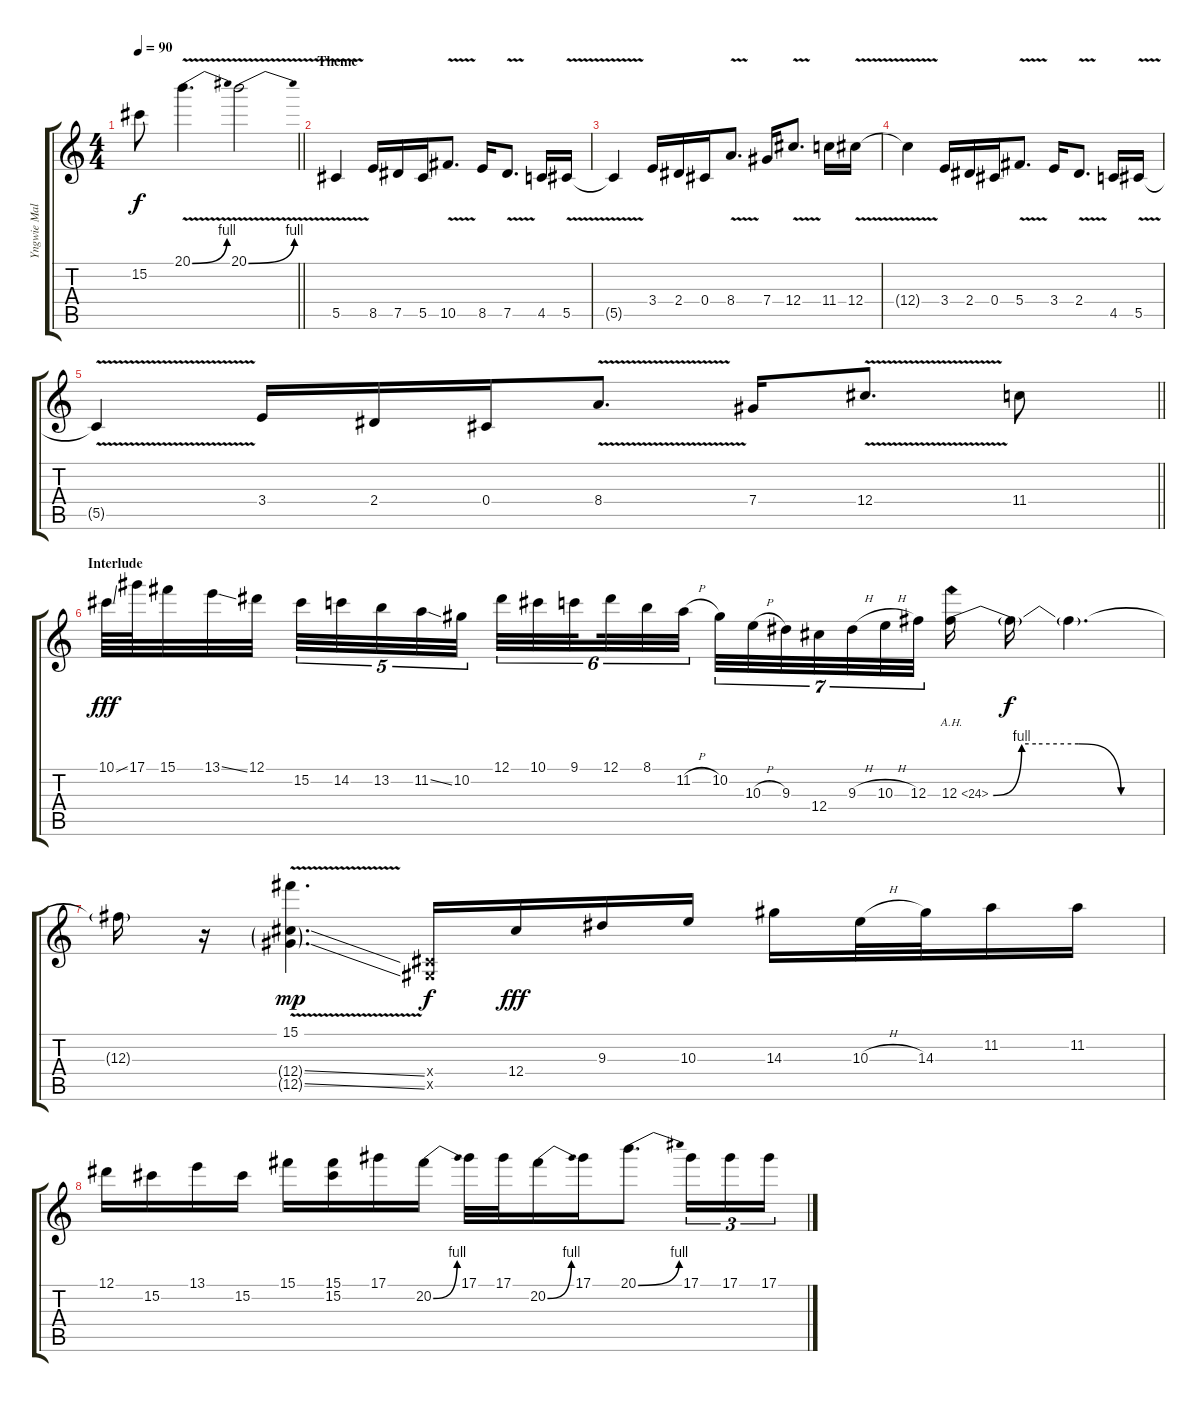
\track ("Yngwie Malmsteen" "Yngwie Mal") {instrument overdrivenguitar}
\staff {score tabs}
\tuning (Eb4 Bb3 Gb3 Db3 Ab2 Eb2) {hide}
\ts (4 4)
\tempo 90
\clef g2
\barLineRight lightlight
\ks c
15.2{t}.8{dy f} 20.1{be (bend 0 0 60 4) v}.4{d} 20.1{be (bend 0 0 60 4) v}.2 |
\section ("" "Theme")
5.5{v}.4 8.5.16 7.5.16 5.5.16 10.5{v}.8{d} 8.5.16 7.5{v}.8{d} 4.5.16 5.5{v}.16 |
5.5{t}.4 3.4.16 2.4.16 0.4.16 8.4{v}.8{d} 7.4.16 12.4{v}.8{d} 11.4.16 12.4{v}.16 |
12.4{t}.4 3.4.16 2.4.16 0.4.16 5.4{v}.8{d} 3.4.16 2.4{v}.8{d} 4.5.16 5.5{v}.16 |
\barLineRight lightlight
5.5{t}.4 3.4.16 2.4.16 0.4.16 8.4{v}.8{d} 7.4.16 12.4{v}.8{d} 11.4.8 |
\section ("" "Interlude")
10.1{ss}.64{dy fff} 17.1.64 15.1.32 13.1{ss}.32 12.1.32{beam splitsecondary} 15.2.32{tu (5 4)} 14.2.32{tu (5 4)} 13.2.32{tu (5 4)} 11.2{ss}.32{tu (5 4)} 10.2.32{tu (5 4)} 12.1.32{tu (6 4)} 10.1.32{tu (6 4)} 9.1.32{tu (6 4) beam splitsecondary} 12.1.32{tu (6 4)} 8.1.32{tu (6 4)} 11.2{h}.32{tu (6 4) beam splitsecondary} 10.2.32{tu (7 4)} 10.3{h}.32{tu (7 4)} 9.3.32{tu (7 4)} 12.4.32{tu (7 4)} 9.3{h}.32{tu (7 4)} 10.3{h}.32{tu (7 4)} 12.3.32{tu (7 4)} 12.3{be (custom 0 0 10 4 15 4 30 4 45 0 60 0) ah 12}.16 12.3{t}.16{dy f} 12.3{t}.4{d} |
12.3{t}.16 r.16 (15.1{v} 12.4{v ss g} 12.5{v ss g}).4{d dy mp} (0.4{x} 0.5{x}).16{dy f} 12.4.16{dy fff} 9.3.16 10.3.16 14.3.16 10.3{h}.32 14.3.32 11.2.16 11.2.16 |
12.1.16 15.2.16 13.1.16 15.2.16 15.1.16 (15.1 15.2).16 17.1.16 20.2{be (bend 0 0 60 4)}.16 17.1.32 17.1.32 20.2{be (bend 0 0 60 4)}.16 17.1.16 20.1{be (bend 0 0 60 4)}.8{d} 17.1.16{tu (3 2)} 17.1.16{tu (3 2)} 17.1.16{tu (3 2)}
